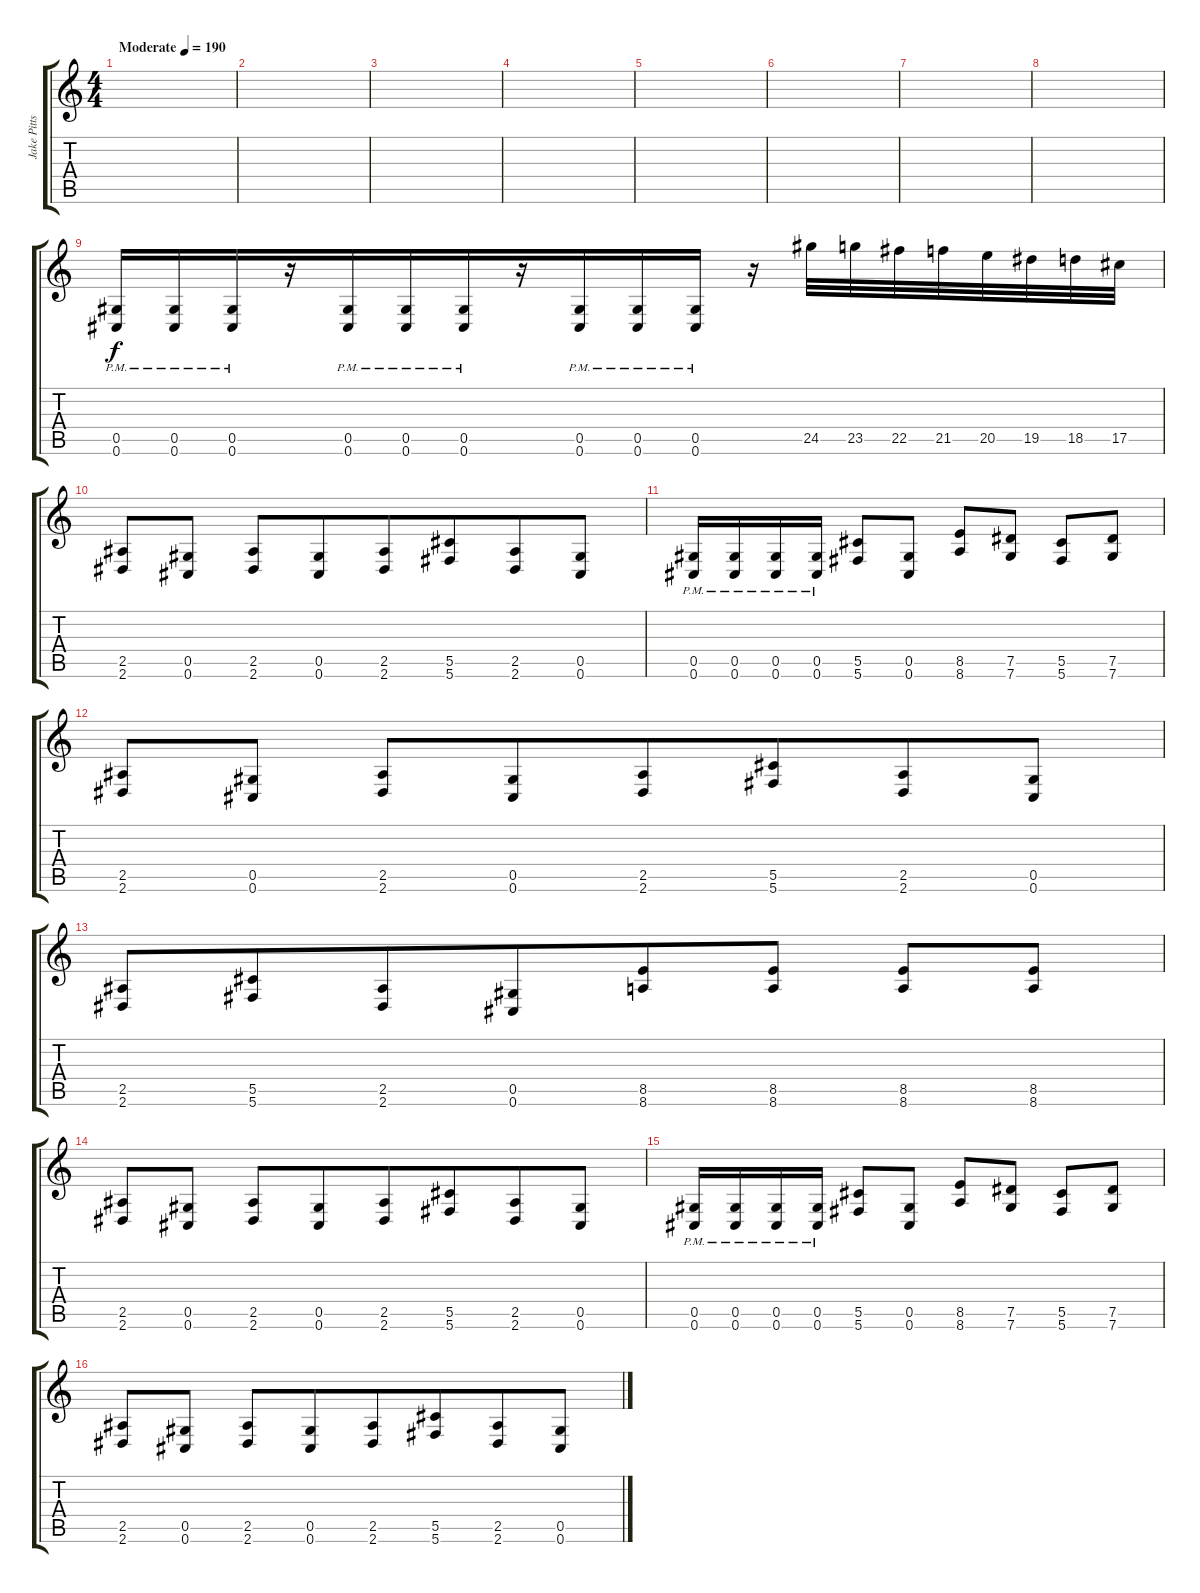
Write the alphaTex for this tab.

\track ("Jake Pitts(Solo)" "Jake Pitts") {instrument distortionguitar}
\staff {score tabs}
\tuning (Eb4 Bb3 Gb3 Db3 Ab2 Db2) {hide}
\ts (4 4)
\tempo (190 "Moderate")
\clef g2
\ks c
|
|
|
|
|
|
|
|
(0.5{pm} 0.6{pm}).16 (0.5{pm} 0.6{pm}).16 (0.5{pm} 0.6{pm}).16{beam merge} r.16 (0.5{pm} 0.6{pm}).16{beam merge} (0.5{pm} 0.6{pm}).16 (0.5{pm} 0.6{pm}).16{beam merge} r.16 (0.5{pm} 0.6{pm}).16{beam merge} (0.5{pm} 0.6{pm}).16{beam merge} (0.5{pm} 0.6{pm}).16 r.16 24.5.32 23.5.32 22.5.32{beam merge} 21.5.32 20.5.32 19.5.32 18.5.32{beam merge} 17.5.32 |
(2.5 2.6).8 (0.5 0.6).8 (2.5 2.6).8 (0.5 0.6).8{beam merge} (2.5 2.6).8{beam merge} (5.5 5.6).8{beam merge} (2.5 2.6).8 (0.5 0.6).8 |
(0.5{pm} 0.6{pm}).16{beam merge} (0.5{pm} 0.6{pm}).16{beam merge} (0.5{pm} 0.6{pm}).16{beam merge} (0.5{pm} 0.6{pm}).16 (5.5 5.6).8 (0.5 0.6).8 (8.5 8.6).8 (7.5 7.6).8 (5.5 5.6).8 (7.5 7.6).8 |
(2.5 2.6).8 (0.5 0.6).8 (2.5 2.6).8 (0.5 0.6).8{beam merge} (2.5 2.6).8{beam merge} (5.5 5.6).8{beam merge} (2.5 2.6).8 (0.5 0.6).8 |
(2.5 2.6).8{beam merge} (5.5 5.6).8{beam merge} (2.5 2.6).8 (0.5 0.6).8{beam merge} (8.5 8.6).8 (8.5 8.6).8 (8.5 8.6).8 (8.5 8.6).8 |
(2.5 2.6).8 (0.5 0.6).8 (2.5 2.6).8 (0.5 0.6).8{beam merge} (2.5 2.6).8{beam merge} (5.5 5.6).8{beam merge} (2.5 2.6).8 (0.5 0.6).8 |
(0.5{pm} 0.6{pm}).16{beam merge} (0.5{pm} 0.6{pm}).16{beam merge} (0.5{pm} 0.6{pm}).16{beam merge} (0.5{pm} 0.6{pm}).16 (5.5 5.6).8 (0.5 0.6).8 (8.5 8.6).8 (7.5 7.6).8 (5.5 5.6).8 (7.5 7.6).8 |
(2.5 2.6).8 (0.5 0.6).8 (2.5 2.6).8 (0.5 0.6).8{beam merge} (2.5 2.6).8{beam merge} (5.5 5.6).8{beam merge} (2.5 2.6).8 (0.5 0.6).8
